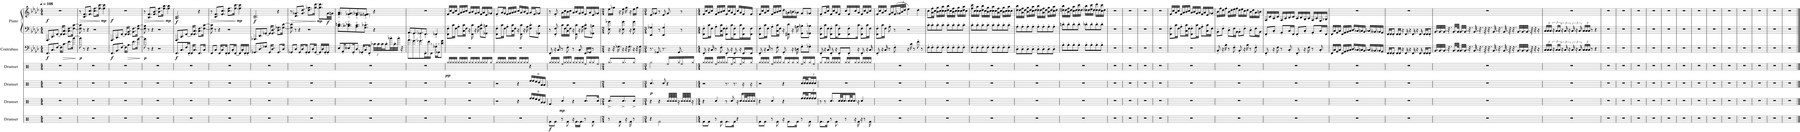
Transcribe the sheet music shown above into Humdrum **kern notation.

**kern	**dynam	**kern	**dynam	**kern	**dynam	**kern	**dynam	**kern	**dynam	**kern	**kern	**dynam
*part6	*part6	*part5	*part5	*part4	*part4	*part3	*part3	*part2	*part2	*part1	*part1	*part1
*staff7	*staff7	*staff6	*staff6	*staff5	*staff5	*staff4	*staff4	*staff3	*staff3	*staff2	*staff1	*staff1/2
*I"Drumset	*	*I"Drumset	*	*I"Drumset	*	*I"Drumset	*	*I"Contrabass	*	*I"Piano	*	*
*I'D. Set	*	*I'D. Set	*	*I'D. Set	*	*I'D. Set	*	*I'Cb.	*	*I'Pno.	*	*
*clefX	*	*clefX	*	*clefX	*	*clefX	*	*clefF4	*	*clefF4	*clefG2	*
*	*	*	*	*	*	*	*	*Trd7c12	*	*	*	*
*k[]	*	*k[]	*	*k[]	*	*k[]	*	*k[b-e-a-d-]	*	*k[b-e-a-d-]	*k[b-e-a-d-]	*
*M4/4	*	*M4/4	*	*M4/4	*	*M4/4	*	*M4/4	*	*M4/4	*M4/4	*
*MM108	*	*MM108	*	*MM108	*	*MM108	*	*MM108	*	*MM108	*MM108	*
=1	=1	=1	=1	=1	=1	=1	=1	=1	=1	=1	=1	=1
!	!	!	!	!	!	!	!	!	!LO:DY:b	!	!	!LO:DY:b
1r	.	1r	.	1r	.	1r	.	8.FF/L	f	8.FFF/L	1r	f
.	.	.	.	.	.	.	.	8.C/	.	8.CC/	.	.
.	.	.	.	.	.	.	.	[8F/J	.	[8FF/J	.	.
.	.	.	.	.	.	.	.	16F\KL]	.	16FF/KL]	.	.
!	!	!	!	!	!	!	!	!	!LO:HP:b	!	!	!
.	.	.	.	.	.	.	.	8.c\J	>	8.FF/ 8.C/J	.	.
.	.	.	.	.	.	.	.	8.f\L	.	8.C\ 8.F\L	.	.
.	.	.	.	.	.	.	.	[16cc\Jk	.	[16F\ [16c\Jk	.	.
.	.	.	.	.	.	.	.	.	]	.	.	.
=2	=2	=2	=2	=2	=2	=2	=2	=2	=2	=2	=2	=2
!	!	!	!	!	!	!	!	!	!LO:DY:b	!	!	!LO:HP:b
1r	.	1r	.	1r	.	1r	.	8cc\]	p	8F\] 8c\]	8r	>
.	.	.	.	.	.	.	.	8r	.	8r	8.c/ 8.f/L	.
.	.	.	.	.	.	.	.	4r	.	4r	.	.
.	.	.	.	.	.	.	.	.	.	.	8.f/ 8.cc/J	.
.	.	.	.	.	.	.	.	2r	.	2r	8.cc\ 8.ff\L	.
.	.	.	.	.	.	.	.	.	.	.	[16ff\ [16ccc\Jk	.
!	!	!	!	!	!	!	!	!	!	!	!	!LO:DY:n=1:b
.	.	.	.	.	.	.	.	.	.	.	4ff\] 4ccc\]	] mp
=3	=3	=3	=3	=3	=3	=3	=3	=3	=3	=3	=3	=3
!	!	!	!	!	!	!	!	!	!LO:DY:b	!	!	!LO:DY:b
1r	.	1r	.	1r	.	1r	.	8.FF/L	f	8.FFF/L	1r	f
.	.	.	.	.	.	.	.	8.BB-/	.	8.BBB-/	.	.
.	.	.	.	.	.	.	.	[8F/J	.	[8FF/J	.	.
.	.	.	.	.	.	.	.	16F\KL]	.	16FF/KL]	.	.
!	!	!	!	!	!	!	!	!	!LO:HP:b	!	!	!
.	.	.	.	.	.	.	.	8.B-\J	>	8.FF/ 8.BB-/J	.	.
.	.	.	.	.	.	.	.	8.f\L	.	8.BB-\ 8.F\L	.	.
.	.	.	.	.	.	.	.	[16b-\Jk	.	[16F\ [16B-\Jk	.	.
.	.	.	.	.	.	.	.	.	]	.	.	.
=4	=4	=4	=4	=4	=4	=4	=4	=4	=4	=4	=4	=4
!	!	!	!	!	!	!	!	!	!LO:DY:b	!	!	!LO:HP:b
1r	.	1r	.	1r	.	1r	.	8b-\]	p	8F\] 8B-\]	8r	>
.	.	.	.	.	.	.	.	8r	.	8r	8.B-/ 8.f/L	.
.	.	.	.	.	.	.	.	4r	.	4r	.	.
.	.	.	.	.	.	.	.	.	.	.	8.f/ 8.b-/J	.
.	.	.	.	.	.	.	.	2r	.	2r	8.b-\ 8.ff\L	.
.	.	.	.	.	.	.	.	.	.	.	[16ff\ [16bb-\Jk	.
!	!	!	!	!	!	!	!	!	!	!	!	!LO:DY:n=1:b
.	.	.	.	.	.	.	.	.	.	.	4ff\] 4bb-\]	] mp
=5	=5	=5	=5	=5	=5	=5	=5	=5	=5	=5	=5	=5
!	!	!	!	!	!	!	!	!	!LO:DY:b	!	!	!LO:DY:b
1r	.	1r	.	1r	.	1r	.	8.FF/L	f	8.FFF/L	2.A-/ 2.c/	f
.	.	.	.	.	.	.	.	8.C/	.	8.CC/	.	.
.	.	.	.	.	.	.	.	16F/L	.	[8FF/J	.	.
.	.	.	.	.	.	.	.	16FF'/JJ	.	.	.	.
.	.	.	.	.	.	.	.	16FF/KL	.	16FF/KL]	.	.
.	.	.	.	.	.	.	.	8.C/J	.	8.FF/ 8.C/J	.	.
.	.	.	.	.	.	.	.	8.FF/L	.	8.C\ 8.F\L	4r	.
.	.	.	.	.	.	.	.	16C/Jk	.	[16F\ [16c\Jk	.	.
=6	=6	=6	=6	=6	=6	=6	=6	=6	=6	=6	=6	=6
!	!	!	!	!	!	!	!	!	!	!	!	!LO:HP:b
1r	.	1r	.	1r	.	1r	.	8FF/L	.	8F\] 8c\]	8r	>
.	.	.	.	.	.	.	.	8C/J	.	8r	8.c/ 8.f/L	.
.	.	.	.	.	.	.	.	16FF/KL	.	4r	.	.
.	.	.	.	.	.	.	.	8C/	.	.	8.f/ 8.cc/J	.
.	.	.	.	.	.	.	.	16FF'/Jk	.	.	.	.
.	.	.	.	.	.	.	.	8FF/L	.	2r	8.cc\ 8.ff\L	.
.	.	.	.	.	.	.	.	16C'/L	.	.	.	.
.	.	.	.	.	.	.	.	[16FF/JJ	.	.	[16ff\ [16ccc\Jk	.
!	!	!	!	!	!	!	!	!	!	!	!	!LO:DY:n=1:b
.	.	.	.	.	.	.	.	16FF/LL]	.	.	4ff\] 4ccc\]	] mp
.	.	.	.	.	.	.	.	16C'/	.	.	.	.
.	.	.	.	.	.	.	.	16FF'/	.	.	.	.
.	.	.	.	.	.	.	.	16FF'/JJ	.	.	.	.
=7	=7	=7	=7	=7	=7	=7	=7	=7	=7	=7	=7	=7
!	!	!	!	!	!	!	!	!	!	!	!	!LO:DY:b
1r	.	1r	.	1r	.	1r	.	8.GG-X/L	.	8.GGG-X/L	2.B-/ 2.d-/	f
.	.	.	.	.	.	.	.	8.D-/	.	8.DD-/	.	.
.	.	.	.	.	.	.	.	8G-X/J	.	[8GG-X/J	.	.
.	.	.	.	.	.	.	.	16GG-/KL	.	16GG-/KL]	.	.
.	.	.	.	.	.	.	.	8.D-/J	.	8.GG-/ 8.D-/J	.	.
.	.	.	.	.	.	.	.	8.GG-/L	.	8.D-\ 8.G-X\L	4r	.
.	.	.	.	.	.	.	.	16D-/Jk	.	[16G-\ [16d-\Jk	.	.
=8	=8	=8	=8	=8	=8	=8	=8	=8	=8	=8	=8	=8
!	!	!	!	!	!	!	!	!	!	!	!	!LO:HP:b
1r	.	1r	.	1r	.	1r	.	8GG-X/L	.	8G-\] 8d-\]	8r	>
.	.	.	.	.	.	.	.	8D-/J	.	8r	8.d-/ 8.g-X/L	.
.	.	.	.	.	.	.	.	16GG-/KL	.	4r	.	.
.	.	.	.	.	.	.	.	8D-/	.	.	8.g-/ 8.dd-/J	.
.	.	.	.	.	.	.	.	16GG-'/Jk	.	.	.	.
.	.	.	.	.	.	.	.	8GG-/L	.	2r	8.dd-\ 8.gg-X\L	.
.	.	.	.	.	.	.	.	16D-'/L	.	.	.	.
.	.	.	.	.	.	.	.	[16GG-/JJ	.	.	[16gg-\ [16ddd-\Jk	.
!	!	!	!	!	!	!	!	!	!	!	!	!LO:DY:n=1:b
.	.	.	.	.	.	.	.	16GG-/LL]	.	.	8.gg-\] 8.ddd-\]L	] mp
.	.	.	.	.	.	.	.	16D-'/	.	.	.	.
.	.	.	.	.	.	.	.	16GG-'/	.	.	.	.
!	!	!	!	!	!	!	!	!	!	!	!	!LO:DY:n=2:b
.	.	.	.	.	.	.	.	16GG-'/JJ	.	.	32g-\LL	f
.	.	.	.	.	.	.	.	.	.	.	32gn\JJJ	.
=9	=9	=9	=9	=9	=9	=9	=9	=9	=9	=9	=9	=9
1r	.	1r	.	1r	.	1r	.	8E-/L	.	8.B-\'~ 8.dn\'~L	8.f/'~ 8.a-/'~L	.
.	.	.	.	.	.	.	.	16AA-'/K	.	.	.	.
.	.	.	.	.	.	.	.	8E--X/	.	8.B--X\'~ 8.d-X\'~	8.f-X/'~ 8.g/'~	.
.	.	.	.	.	.	.	.	16GG'/K	.	.	.	.
.	.	.	.	.	.	.	.	8D-/J	.	8.A-\'~ 8.c\'~	8.e-/'~ 8.g-X/'~	.
.	.	.	.	.	.	.	.	16GG-X'/KL	.	.	.	.
.	.	.	.	.	.	.	.	8C/	.	8.G\'~ 8.c-X\'~J	8.e--X/'~ 8.fn/'~J	.
.	.	.	.	.	.	.	.	16FF'/Jk	.	.	.	.
*	*	*	*	*	*	*	*	*Xbrackettup	*	*	*	*
.	.	.	.	.	.	.	.	48c-X\LLL	.	4r	4r	.
.	.	.	.	.	.	.	.	48c-\	.	.	.	.
.	.	.	.	.	.	.	.	48c-\J	.	.	.	.
.	.	.	.	.	.	.	.	16c-'\	.	.	.	.
.	.	.	.	.	.	.	.	32cc-X'\L	.	.	.	.
.	.	.	.	.	.	.	.	32c-'\	.	.	.	.
.	.	.	.	.	.	.	.	32cc-'\JJJ	.	.	.	.
.	.	.	.	.	.	.	.	32r	.	.	.	.
=10	=10	=10	=10	=10	=10	=10	=10	=10	=10	=10	=10	=10
1r	.	1r	.	1r	.	1r	.	8.a-'~\L	.	8.AA-'~/L	1r	.
.	.	.	.	.	.	.	.	8.g'~\	.	8.GG'~/	.	.
.	.	.	.	.	.	.	.	8.g-X'~\	.	8.GG-X'~/	.	.
.	.	.	.	.	.	.	.	16FF'\L	.	8.FF'~/J	.	.
.	.	.	.	.	.	.	.	16f\	.	.	.	.
.	.	.	.	.	.	.	.	16FF`\JJ	.	.	.	.
.	.	.	.	.	.	.	.	16G-X`\LL	.	4FF-X'~/	.	.
.	.	.	.	.	.	.	.	16GG-X`\J	.	.	.	.
.	.	.	.	.	.	.	.	8d-\ 8g-\J	.	.	.	.
=11	=11	=11	=11	=11	=11	=11	=11	=11	=11	=11	=11	=11
!	!	!	!	!	!	!	!LO:DY:b	!	!	!	!	!
1r	.	1r	.	1r	.	16Rgg/LL	pp	1r	.	8FF\' 8F\'L	16f/LL	.
.	.	.	.	.	.	16Rgg/	.	.	.	.	16cc/	.
.	.	.	.	.	.	16Rgg/	.	.	.	16c\L	16a-/	.
.	.	.	.	.	.	16Rgg/JJ	.	.	.	16F\JJ	16cc/JJ	.
.	.	.	.	.	.	16Rgg/LL	.	.	.	8A-'\L	16f/LL	.
.	.	.	.	.	.	16Rgg/	.	.	.	.	16a-/	.
.	.	.	.	.	.	16Rgg/	.	.	.	16C\ 16c\L	16b-/	.
.	.	.	.	.	.	16Rgg/JJ	.	.	.	16F\JJ	16cc/JJ	.
.	.	.	.	.	.	16Rgg/LL	.	.	.	16r	16a-/LL	.
.	.	.	.	.	.	16Rgg/	.	.	.	16FF\ 16c\	16b-/	.
.	.	.	.	.	.	16Rgg/	.	.	.	16r	16g/	.
.	.	.	.	.	.	16Rgg/JJ	.	.	.	16A-\	16a-/JJ	.
.	.	.	.	.	.	16Rgg/LL	.	.	.	8F\' 8c\'L	16f/LL	.
.	.	.	.	.	.	16Rgg/	.	.	.	.	16a-/	.
.	.	.	.	.	.	16Rgg/	.	.	.	8GG-X\ 8Bn\J	16e-/	.
.	.	.	.	.	.	16Rgg/JJ	.	.	.	.	16g-X/JJ	.
=12	=12	=12	=12	=12	=12	=12	=12	=12	=12	=12	=12	=12
1r	.	2r	.	2r	.	16Rgg/LL	.	1r	.	8FF\' 8F\'L	8f'/L	.
.	.	.	.	.	.	16Rgg/	.	.	.	.	.	.
.	.	.	.	.	.	16Rgg/	.	.	.	16c\L	16a-/L	.
.	.	.	.	.	.	16Rgg/JJ	.	.	.	16F\JJ	16g/JJ	.
.	.	.	.	.	.	16Rgg/LL	.	.	.	8A-'\L	16f/LL	.
.	.	.	.	.	.	16Rgg/	.	.	.	.	16g/	.
.	.	.	.	.	.	16Rgg/	.	.	.	16C\ 16c\L	16a-/	.
.	.	.	.	.	.	16Rgg/JJ	.	.	.	16F\JJ	16b-/JJ	.
.	.	4r	.	4r	.	16Rgg/LL	.	.	.	16r	16cc/LL	.
.	.	.	.	.	.	16Rgg/	.	.	.	16FF\ 16c\	16a-/	.
.	.	.	.	.	.	16Rgg/	.	.	.	16r	16b-/	.
.	.	.	.	.	.	16Rgg/JJ	.	.	.	16A-\	16g/JJ	.
*	*	*Xbrackettup	*	*Xbrackettup	*	*	*	*	*	*	*	*
.	.	24Rff/LL	.	24Rff/LL	.	4r	.	.	.	8F\' 8c\'L	16a-/LL	.
.	.	24Rff/	.	24Rff/	.	.	.	.	.	.	.	.
.	.	.	.	.	.	.	.	.	.	.	16f/J	.
.	.	24Ree/	.	24Ree/	.	.	.	.	.	.	.	.
.	.	24Rdd/	.	24Rdd/	.	.	.	.	.	8GG-X\ 8B-\J	8g-X/J	.
.	.	24Ra/	.	24Ra/	.	.	.	.	.	.	.	.
.	.	24Ra/JJ	.	24Ra/JJ	.	.	.	.	.	.	.	.
=13	=13	=13	=13	=13	=13	=13	=13	=13	=13	=13	=13	=13
!	!LO:DY:b	!	!	!	!	!	!	!	!	!	!	!
8Rf\L	f	4Rf/	.	1r	.	16Rgg/LL	.	8FF'/	.	8r	8r	.
.	.	.	.	.	.	16Rgg/	.	.	.	.	.	.
8Rf\J	.	.	.	.	.	16Rgg/	.	16r	.	8FF/' 8F/'	8f'/	.
.	.	.	.	.	.	16Rgg/JJ	.	16C/	.	.	.	.
!	!	!	!LO:DY:b	!	!	!	!	!	!	!	!	!
8r	.	4Rcc/	mp	.	.	16Ree/LL	.	8r	.	16c\LL	16a-\LL	.
.	.	.	.	.	.	16Rgg/	.	.	.	16F\	16cc\	.
8Rf\	.	.	.	.	.	16Rgg/	.	8F'\	.	16C\ 16c\	16b-\	.
.	.	.	.	.	.	16Rgg/JJ	.	.	.	16F\JJ	16cc\JJ	.
16r	.	4r	.	.	.	16Rgg/LL	.	8r	.	16r	16a-/LL	.
16.Rf\LL	.	.	.	.	.	16Rgg/	.	.	.	16FF\ 16c\	16b-/	.
.	.	.	.	.	.	16Rgg/	.	8C'/	.	16r	16g/	.
16.Rf\JJ	.	.	.	.	.	.	.	.	.	.	.	.
.	.	.	.	.	.	16Rgg/JJ	.	.	.	16A-\	16a-/JJ	.
8r	.	8.Rcc/L	.	.	.	16Ree/LL	.	16FF/LL	.	8F\' 8c\'L	16f/LL	.
.	.	.	.	.	.	16Rgg/	.	16GG-X/JJ	.	.	16a-/	.
8Rf\	.	.	.	.	.	16Rgg/	.	8r	.	8GG-X\ 8Bn\J	16e-/	.
.	.	16Rcc/Jk	.	.	.	16Ree/JJ	.	.	.	.	16g-X/JJ	.
=14	=14	=14	=14	=14	=14	=14	=14	=14	=14	=14	=14	=14
*M2/4	*	*M2/4	*	*M2/4	*	*M2/4	*	*M2/4	*	*M2/4	*M2/4	*
8r	.	8.Rcc^/L	.	2r	.	8.Rgg/L	.	16r	.	8E-\ 8g-X\	16ee-\LL	.
.	.	.	.	.	.	.	.	32r	.	.	16gg-X\JJ	.
.	.	.	.	.	.	.	.	16.G-X\	.	.	.	.
8Rf\	.	.	.	.	.	.	.	.	.	16r	16r	.
.	.	8.Rcc^/	.	.	.	8.Rgg/	.	16r	.	8E-\ 8g-\	16ee-\	.
16r	.	.	.	.	.	.	.	32r	.	.	16gg-\	.
.	.	.	.	.	.	.	.	16.G-\	.	.	.	.
16Rf\	.	.	.	.	.	.	.	.	.	16r	16r	.
8r	.	8Rcc^/J	.	.	.	8Rgg/J	.	16r	.	8E-\ 8g-\	16ee-\LL	.
.	.	.	.	.	.	.	.	32r	.	.	16gg-\JJ	.
.	.	.	.	.	.	.	.	32G-\	.	.	.	.
=15	=15	=15	=15	=15	=15	=15	=15	=15	=15	=15	=15	=15
*M3/4	*	*M3/4	*	*M3/4	*	*M3/4	*	*M3/4	*	*M3/4	*M3/4	*
!	!	!	!	!	!LO:DY:b	!	!	!	!	!	!	!
4r	.	4r	.	4.Rcc/	p	2Rgg\	.	8.r	.	4EE-/ 4G-X/	8e-/L	.
.	.	.	.	.	.	.	.	.	.	.	8g-X/J	.
.	.	.	.	.	.	.	.	8.GG-X/	.	.	.	.
2Rf\	.	4r	.	.	.	.	.	.	.	8r	8r	.
.	.	.	.	8Rcc/	.	.	.	8.r	.	4EE-/ 4G-/	8e-/	.
.	.	64Rcc/LLLL	.	4r	.	16Ree/LL	.	.	.	.	8g-/	.
.	.	64Rcc/	.	.	.	.	.	.	.	.	.	.
.	.	64Rcc/	.	.	.	.	.	.	.	.	.	.
.	.	64Rcc/JJJJ	.	.	.	.	.	.	.	.	.	.
.	.	16r	.	.	.	16Rgg/	.	8.GG-/	.	.	.	.
.	.	64Rcc/LLLL	.	.	.	16Ree/	.	.	.	8r	8r	.
.	.	64Rcc/	.	.	.	.	.	.	.	.	.	.
.	.	64Rcc/	.	.	.	.	.	.	.	.	.	.
.	.	64Rcc/JJJJ	.	.	.	.	.	.	.	.	.	.
.	.	16r	.	.	.	16Rgg/JJ	.	.	.	.	.	.
=16	=16	=16	=16	=16	=16	=16	=16	=16	=16	=16	=16	=16
*M4/4	*	*M4/4	*	*M4/4	*	*M4/4	*	*M4/4	*	*M4/4	*M4/4	*
8Rf\L	.	4r	.	2r	.	16Rgg/LL	.	8FF'/	.	8FF\' 8F\'L	16f/LL	.
.	.	.	.	.	.	16Rgg/	.	.	.	.	16cc/	.
8Rf\J	.	.	.	.	.	16Rgg/	.	16r	.	16c\L	16a-/	.
.	.	.	.	.	.	16Rgg/JJ	.	16C/	.	16F\JJ	16cc/JJ	.
8r	.	4Rcc/	.	.	.	16Ree/LL	.	8r	.	8A-'\L	16f/LL	.
.	.	.	.	.	.	16Rgg/	.	.	.	.	16a-/	.
8Rf\	.	.	.	.	.	16Rgg/	.	8F'\	.	16C\ 16c\L	16b-/	.
.	.	.	.	.	.	16Rgg/JJ	.	.	.	16F\JJ	16cc/JJ	.
8.Rf\L	.	8r	.	8.r	.	8Rgg/L	.	8FF'/	.	8FF\' 8F\'L	16f/LL	.
.	.	.	.	.	.	.	.	.	.	.	16cc/	.
.	.	8Rcc/	.	.	.	16Ree/K	.	16r	.	16c\K	16a-/	.
16Rf\Jk	.	.	.	8.r	.	8Rgg/	.	8FF'/	.	8FF\' 8F\'	16f/JJ	.
4r	.	16r	.	.	.	.	.	.	.	.	16cc/LL	.
.	.	16Rcc/LL	.	.	.	16Ree/L	.	16r	.	16c\L	16a-/	.
.	.	64Rcc/LL	.	16r	.	16Rgg/	.	16FF/LL	.	16FF\ 16F\	16f/	.
.	.	64Rcc/J	.	.	.	.	.	.	.	.	.	.
.	.	32Rcc/	.	.	.	.	.	.	.	.	.	.
.	.	32Rcc/	.	16r	.	16Rgg/JJ	.	16FF/JJ	.	16FF\ 16F\JJ	16f/JJ	.
.	.	32Rcc/JJJ	.	.	.	.	.	.	.	.	.	.
=17	=17	=17	=17	=17	=17	=17	=17	=17	=17	=17	=17	=17
8Rf\L	.	4r	.	2r	.	16Rgg/LL	.	8FF'/	.	8FF\' 8F\'L	16f/LL	.
.	.	.	.	.	.	16Rgg/	.	.	.	.	16cc/	.
8Rf\J	.	.	.	.	.	16Rgg/	.	16r	.	16c\L	16a-/	.
.	.	.	.	.	.	16Rgg/JJ	.	16C/	.	16F\JJ	16cc/JJ	.
8r	.	4Rcc/	.	.	.	16Ree/LL	.	8r	.	8A-'\L	16f/LL	.
.	.	.	.	.	.	16Rgg/	.	.	.	.	16a-/	.
8Rf\	.	.	.	.	.	16Rgg/	.	8F'\	.	16C\ 16c\L	16b-/	.
.	.	.	.	.	.	16Rgg/JJ	.	.	.	16F\JJ	16cc/JJ	.
16r	.	4r	.	4r	.	16Rgg/LL	.	8GG'/	.	16r	16dd-\LL	.
8Rf\L	.	.	.	.	.	16Rgg/	.	.	.	16FF#X\ 16d-\	16an\	.
.	.	.	.	.	.	16Rgg/	.	16r	.	16r	16bn\	.
16Rf\Jk	.	.	.	.	.	16Rgg/JJ	.	16Dn\	.	16An\	16a-X\JJ	.
8r	.	16Rff/LL	.	16Rcc/LL	.	16Ree/LL	.	8G'\L	.	8GG\ 8Bn\L	8g/L	.
.	.	32Rff/L	.	32Rcc/L	.	16Rgg/	.	.	.	.	.	.
.	.	32Rff/J	.	32Rcc/J	.	.	.	.	.	.	.	.
8Rf\	.	24Rff/	.	24Rcc/	.	16Rgg/	.	8G-X'\J	.	8GG-X\ 8B-X\J	8g-X/J	.
.	.	24Rff/	.	24Rcc/	.	.	.	.	.	.	.	.
.	.	.	.	.	.	16Ree/JJ	.	.	.	.	.	.
.	.	24Rff/JJ	.	24Rcc/JJ	.	.	.	.	.	.	.	.
=18	=18	=18	=18	=18	=18	=18	=18	=18	=18	=18	=18	=18
8.Rf\L	.	8r	.	1r	.	8Rgg/L	.	8FF'/	.	8FF\' 8F\'L	8f'/L	.
.	.	8r	.	.	.	16Rgg/L	.	16r	.	16c\L	16a-/L	.
16Rf\Jk	.	.	.	.	.	16Rgg/JJ	.	16C/	.	16F\JJ	16cc/JJ	.
8r	.	8.Rcc/L	.	.	.	16Rgg/LL	.	8FF'/	.	8FF\' 8F\'L	16f/LL	.
.	.	.	.	.	.	16Rgg/	.	.	.	.	16cc/	.
8Rf\	.	.	.	.	.	16Rgg/	.	16r	.	16c\K	16a-/	.
.	.	64Rcc/LLL	.	.	.	16Rgg/JJ	.	8FF'/L	.	8FF\' 8F\'	16f/JJ	.
.	.	64Rcc/JJ	.	.	.	.	.	.	.	.	.	.
.	.	16.Rcc/	.	.	.	.	.	.	.	.	.	.
8r	.	.	.	.	.	16Rgg/LL	.	.	.	.	16cc/LL	.
.	.	64Rcc/LL	.	.	.	16Rgg/	.	8FF'/J	.	8FF\' 8F\'	16f/	.
.	.	64Rcc/JJ	.	.	.	.	.	.	.	.	.	.
.	.	16.Rcc/JJ	.	.	.	.	.	.	.	.	.	.
16r	.	.	.	.	.	16Rgg/	.	.	.	.	16cc/	.
16Rf\	.	16r	.	.	.	16Rgg/JJ	.	16r	.	16c\Jk	16a-/JJ	.
16r	.	4Rcc/	.	.	.	16Rgg/LL	.	8FF'/	.	8FF\' 8F\'L	16f/LL	.
8r	.	.	.	.	.	16Rgg/	.	.	.	.	16cc/	.
.	.	.	.	.	.	16Rgg/	.	16r	.	16c\L	16a-/	.
16Rf\	.	.	.	.	.	16Rgg/JJ	.	16C/	.	16F\JJ	16cc/JJ	.
=19	=19	=19	=19	=19	=19	=19	=19	=19	=19	=19	=19	=19
1r	.	1r	.	1r	.	1r	.	8FF'/	.	8FF\' 8F\'L	16f/LL	.
.	.	.	.	.	.	.	.	.	.	.	16cc/	.
.	.	.	.	.	.	.	.	16r	.	16c\L	16a-/	.
.	.	.	.	.	.	.	.	16C/	.	16F\JJ	16cc/JJ	.
.	.	.	.	.	.	.	.	8r	.	8A-'\	16f/LL	.
.	.	.	.	.	.	.	.	.	.	.	16a-/	.
.	.	.	.	.	.	.	.	8F'\	.	8r	(16f/	.
*	*	*	*	*	*	*	*	*	*	*	*Xbrackettup	*
.	.	.	.	.	.	.	.	.	.	.	48g-X/L	.
.	.	.	.	.	.	.	.	.	.	.	48b-/	.
.	.	.	.	.	.	.	.	.	.	.	48dd-/JJJ	.
.	.	.	.	.	.	.	.	16r	.	2r	4ee-\)	.
.	.	.	.	.	.	.	.	16c\	.	.	.	.
.	.	.	.	.	.	.	.	8r	.	.	.	.
.	.	.	.	.	.	.	.	8f'\	.	.	4dd-\	.
.	.	.	.	.	.	.	.	8r	.	.	.	.
=20	=20	=20	=20	=20	=20	=20	=20	=20	=20	=20	=20	=20
1r	.	1r	.	1r	.	1r	.	8F'\L	.	8c'\L	8cc\L	.
.	.	.	.	.	.	.	.	8F'\	.	8c'\	16a-\ 16ff\L	.
.	.	.	.	.	.	.	.	.	.	.	16cc\JJ	.
.	.	.	.	.	.	.	.	8F'\	.	8c'\	16b-\ 16gg\LL	.
.	.	.	.	.	.	.	.	.	.	.	16cc\	.
.	.	.	.	.	.	.	.	8F'\J	.	8c'\J	16cc\ 16aa-\	.
.	.	.	.	.	.	.	.	.	.	.	16cc\JJ	.
.	.	.	.	.	.	.	.	8F'\L	.	8c'\L	16dd-\ 16bb-\LL	.
.	.	.	.	.	.	.	.	.	.	.	16cc\	.
.	.	.	.	.	.	.	.	8F'\	.	8c'\	16b-\ 16ff\	.
.	.	.	.	.	.	.	.	.	.	.	16cc\JJ	.
.	.	.	.	.	.	.	.	8F'\	.	8c'\	16cc\ 16gg\LL	.
.	.	.	.	.	.	.	.	.	.	.	16cc\	.
.	.	.	.	.	.	.	.	8F'\J	.	8c'\J	16dd-\ 16aa-\	.
.	.	.	.	.	.	.	.	.	.	.	16cc\JJ	.
=21	=21	=21	=21	=21	=21	=21	=21	=21	=21	=21	=21	=21
1r	.	1r	.	1r	.	1r	.	8F'\L	.	8c'\L	16ff\ 16ccc\LL	.
.	.	.	.	.	.	.	.	.	.	.	16cc\	.
.	.	.	.	.	.	.	.	8F'\	.	8c'\	16cc\ 16aa-\	.
.	.	.	.	.	.	.	.	.	.	.	16cc\JJ	.
.	.	.	.	.	.	.	.	8F'\	.	8c'\	16dd-\ 16bb-\LL	.
.	.	.	.	.	.	.	.	.	.	.	16cc\	.
.	.	.	.	.	.	.	.	8F'\J	.	8c'\J	16b-\ 16gg\	.
.	.	.	.	.	.	.	.	.	.	.	16cc\JJ	.
.	.	.	.	.	.	.	.	8F'\L	.	8c'\L	16cc\ 16aa-\LL	.
.	.	.	.	.	.	.	.	.	.	.	16cc\	.
.	.	.	.	.	.	.	.	8F'\	.	8c'\	16a-\ 16ff\	.
.	.	.	.	.	.	.	.	.	.	.	16cc\JJ	.
.	.	.	.	.	.	.	.	8F'\	.	8c'\	16b-\ 16gg\LL	.
.	.	.	.	.	.	.	.	.	.	.	16cc\	.
.	.	.	.	.	.	.	.	8F'\J	.	8c'\J	16cc\ 16aa-\	.
.	.	.	.	.	.	.	.	.	.	.	16cc\JJ	.
=22	=22	=22	=22	=22	=22	=22	=22	=22	=22	=22	=22	=22
1r	.	1r	.	1r	.	1r	.	8D-'\L	.	8A-'\L	16dd-\ 16bb-\LL	.
.	.	.	.	.	.	.	.	.	.	.	16dd-\	.
.	.	.	.	.	.	.	.	8D-'\	.	8A-'\	16a-\ 16ff\	.
.	.	.	.	.	.	.	.	.	.	.	16dd-\JJ	.
.	.	.	.	.	.	.	.	8D-'\	.	8A-'\	16b-\ 16gg\LL	.
.	.	.	.	.	.	.	.	.	.	.	16dd-\	.
.	.	.	.	.	.	.	.	8D-'\J	.	8A-'\J	16cc\ 16aa-\	.
.	.	.	.	.	.	.	.	.	.	.	16dd-\JJ	.
.	.	.	.	.	.	.	.	8D-'\L	.	8A-'\L	16dd-\ 16bb-\LL	.
.	.	.	.	.	.	.	.	.	.	.	16dd-\	.
.	.	.	.	.	.	.	.	8D-'\	.	8A-'\	16a-\ 16ff\	.
.	.	.	.	.	.	.	.	.	.	.	16dd-\JJ	.
.	.	.	.	.	.	.	.	8D-'\	.	8A-'\	16b-\ 16gg\LL	.
.	.	.	.	.	.	.	.	.	.	.	16dd-\	.
.	.	.	.	.	.	.	.	8D-'\J	.	8A-'\J	16cc\ 16aa-\	.
.	.	.	.	.	.	.	.	.	.	.	16dd-\JJ	.
=23	=23	=23	=23	=23	=23	=23	=23	=23	=23	=23	=23	=23
1r	.	1r	.	1r	.	1r	.	8B-'\L	.	8dn'\L	16ddn\ 16bb-\LL	.
.	.	.	.	.	.	.	.	.	.	.	16dd\	.
.	.	.	.	.	.	.	.	8B-'\	.	8d'\	16b-\ 16ff\	.
.	.	.	.	.	.	.	.	.	.	.	16dd\JJ	.
.	.	.	.	.	.	.	.	8B-'\	.	8d'\	16cc\ 16aa-\LL	.
.	.	.	.	.	.	.	.	.	.	.	16dd\	.
.	.	.	.	.	.	.	.	8B-'\J	.	8d'\J	16dd\ 16ccc\	.
.	.	.	.	.	.	.	.	.	.	.	16dd\JJ	.
.	.	.	.	.	.	.	.	8B-'\L	.	8d-X'\L	16dd-X\ 16bb-\LL	.
.	.	.	.	.	.	.	.	.	.	.	16dd-\	.
.	.	.	.	.	.	.	.	8B-'\	.	8d-'\	16ee-\ 16ccc\	.
.	.	.	.	.	.	.	.	.	.	.	16dd-\JJ	.
.	.	.	.	.	.	.	.	8B-'\	.	8d-'\	16dd-\ 16ddd-\LL	.
.	.	.	.	.	.	.	.	.	.	.	16dd-\	.
.	.	.	.	.	.	.	.	8B-'\J	.	8d-'\J	16cc\ 16ccc\	.
.	.	.	.	.	.	.	.	.	.	.	16dd-\JJ	.
=24	=24	=24	=24	=24	=24	=24	=24	=24	=24	=24	=24	=24
1r	.	1r	.	1r	.	1r	.	1r	.	1r	1r	.
=25	=25	=25	=25	=25	=25	=25	=25	=25	=25	=25	=25	=25
1r	.	1r	.	1r	.	1r	.	1r	.	1r	1r	.
=26	=26	=26	=26	=26	=26	=26	=26	=26	=26	=26	=26	=26
1r	.	1r	.	1r	.	1r	.	1r	.	1r	1r	.
=27	=27	=27	=27	=27	=27	=27	=27	=27	=27	=27	=27	=27
1r	.	1r	.	1r	.	1r	.	1r	.	1r	1r	.
=28	=28	=28	=28	=28	=28	=28	=28	=28	=28	=28	=28	=28
1r	.	1r	.	1r	.	1r	.	1r	.	8FF\' 8F\'L	16f/LL	.
.	.	.	.	.	.	.	.	.	.	.	16cc/	.
.	.	.	.	.	.	.	.	.	.	16c\L	16a-/	.
.	.	.	.	.	.	.	.	.	.	16F\JJ	16cc/JJ	.
.	.	.	.	.	.	.	.	.	.	8A-'\L	16f/LL	.
.	.	.	.	.	.	.	.	.	.	.	16a-/	.
.	.	.	.	.	.	.	.	.	.	16C\ 16c\L	16b-/	.
.	.	.	.	.	.	.	.	.	.	16F\JJ	16cc/JJ	.
.	.	.	.	.	.	.	.	.	.	8FF\' 8F\'L	16a-/LL	.
.	.	.	.	.	.	.	.	.	.	.	16b-/	.
.	.	.	.	.	.	.	.	.	.	16c\L	16g/	.
.	.	.	.	.	.	.	.	.	.	16F\JJ	16a-/JJ	.
.	.	.	.	.	.	.	.	.	.	8A-'\L	16f/LL	.
.	.	.	.	.	.	.	.	.	.	.	16a-/	.
.	.	.	.	.	.	.	.	.	.	16C\ 16c\L	16e-/	.
.	.	.	.	.	.	.	.	.	.	16F\JJ	16g-X/JJ	.
=29	=29	=29	=29	=29	=29	=29	=29	=29	=29	=29	=29	=29
1r	.	1r	.	1r	.	1r	.	8BB-'/	.	8BB-'\L	16b-\LL	.
.	.	.	.	.	.	.	.	.	.	.	16ff\	.
.	.	.	.	.	.	.	.	16r	.	8F'\J	16dd-\	.
.	.	.	.	.	.	.	.	16B-\	.	.	16ff\JJ	.
.	.	.	.	.	.	.	.	8r	.	8D-'\L	16b-\LL	.
.	.	.	.	.	.	.	.	.	.	.	16dd-\	.
.	.	.	.	.	.	.	.	8F'\	.	16F\L	16ee-\	.
.	.	.	.	.	.	.	.	.	.	16BB-\JJ	16ff\JJ	.
.	.	.	.	.	.	.	.	8BB-'/	.	8BB-'\L	16dd-\LL	.
.	.	.	.	.	.	.	.	.	.	.	16ee-\	.
.	.	.	.	.	.	.	.	16r	.	8F'\J	16cc\	.
.	.	.	.	.	.	.	.	16B-\	.	.	16dd-\JJ	.
.	.	.	.	.	.	.	.	8r	.	8D-'\L	16b-\LL	.
.	.	.	.	.	.	.	.	.	.	.	16dd-\	.
.	.	.	.	.	.	.	.	8F'\	.	16F\L	16a-\	.
.	.	.	.	.	.	.	.	.	.	16BB-\JJ	16bn\JJ	.
=30	=30	=30	=30	=30	=30	=30	=30	=30	=30	=30	=30	=30
1r	.	1r	.	1r	.	1r	.	8FF'/	.	8FF'/L	16F/LL	.
.	.	.	.	.	.	.	.	.	.	.	16c/	.
.	.	.	.	.	.	.	.	16r	.	8C'/J	16A-/	.
.	.	.	.	.	.	.	.	16F\	.	.	16c/JJ	.
.	.	.	.	.	.	.	.	8r	.	8AA-'/L	16F/LL	.
.	.	.	.	.	.	.	.	.	.	.	16A-/	.
.	.	.	.	.	.	.	.	8C'/	.	16C/L	16B-/	.
.	.	.	.	.	.	.	.	.	.	16FF/JJ	16c/JJ	.
.	.	.	.	.	.	.	.	8FF'/	.	8FF'/L	16A-/LL	.
.	.	.	.	.	.	.	.	.	.	.	16B-/	.
.	.	.	.	.	.	.	.	16r	.	8C'/J	16G/	.
.	.	.	.	.	.	.	.	16F\	.	.	16A-/JJ	.
.	.	.	.	.	.	.	.	8r	.	8AA-'/L	16F/LL	.
.	.	.	.	.	.	.	.	.	.	.	16A-/	.
.	.	.	.	.	.	.	.	8C'/	.	16C/L	16E-/	.
.	.	.	.	.	.	.	.	.	.	16FF/JJ	16G-X/JJ	.
=31	=31	=31	=31	=31	=31	=31	=31	=31	=31	=31	=31	=31
1r	.	1r	.	1r	.	1r	.	16FF/LL	.	16FF/LL	1r	.
.	.	.	.	.	.	.	.	16C/	.	16C/	.	.
.	.	.	.	.	.	.	.	16AA-/	.	16AA-/	.	.
.	.	.	.	.	.	.	.	16C/JJ	.	16C/JJ	.	.
.	.	.	.	.	.	.	.	16FF/LL	.	16FF/LL	.	.
.	.	.	.	.	.	.	.	16AA-/	.	16AA-/	.	.
.	.	.	.	.	.	.	.	16BB-/	.	16BB-/	.	.
.	.	.	.	.	.	.	.	16C/JJ	.	16C/JJ	.	.
.	.	.	.	.	.	.	.	16D-/LL	.	16D-/LL	.	.
.	.	.	.	.	.	.	.	16C-X/	.	16C-X/	.	.
.	.	.	.	.	.	.	.	16Cn/	.	16Cn/	.	.
.	.	.	.	.	.	.	.	16BB-/JJ	.	16BB-/JJ	.	.
.	.	.	.	.	.	.	.	16C-X/LL	.	16C-X/LL	.	.
.	.	.	.	.	.	.	.	16BB--X/	.	16BB--X/	.	.
.	.	.	.	.	.	.	.	16BB-X/	.	16BB-X/	.	.
.	.	.	.	.	.	.	.	16AA-/JJ	.	16AA-/JJ	.	.
=32	=32	=32	=32	=32	=32	=32	=32	=32	=32	=32	=32	=32
1r	.	1r	.	1r	.	1r	.	16FF/LL	.	16FF/LL	1r	.
.	.	.	.	.	.	.	.	16FF/J	.	16FF/J	.	.
.	.	.	.	.	.	.	.	8FF'/J	.	8FF'/J	.	.
.	.	.	.	.	.	.	.	16FF/LL	.	16FF/LL	.	.
.	.	.	.	.	.	.	.	16FF/JJ	.	16FF/JJ	.	.
.	.	.	.	.	.	.	.	16r	.	16r	.	.
.	.	.	.	.	.	.	.	16FF/	.	16FF/	.	.
.	.	.	.	.	.	.	.	16r	.	16r	.	.
.	.	.	.	.	.	.	.	16FF/	.	16FF/	.	.
.	.	.	.	.	.	.	.	16r	.	16r	.	.
.	.	.	.	.	.	.	.	16FF/	.	16FF/	.	.
.	.	.	.	.	.	.	.	16FF/LL	.	16FF/LL	.	.
.	.	.	.	.	.	.	.	16FF/J	.	16FF/J	.	.
.	.	.	.	.	.	.	.	8FF'/J	.	8FF'/J	.	.
=33	=33	=33	=33	=33	=33	=33	=33	=33	=33	=33	=33	=33
1r	.	1r	.	1r	.	1r	.	32.BB-/LLL	.	32.BB-/LLL	1r	.
.	.	.	.	.	.	.	.	32.BB-/	.	32.BB-/	.	.
.	.	.	.	.	.	.	.	32.BB-/JJJ	.	32.BB-/JJJ	.	.
.	.	.	.	.	.	.	.	32.r	.	32.r	.	.
.	.	.	.	.	.	.	.	32.BB-/LLL	.	32.BB-/LLL	.	.
.	.	.	.	.	.	.	.	64BB-/JJJk	.	64BB-/JJJk	.	.
.	.	.	.	.	.	.	.	32.BB-/LLL	.	32.BB-/LLL	.	.
.	.	.	.	.	.	.	.	32.BB-/JJJ	.	32.BB-/JJJ	.	.
.	.	.	.	.	.	.	.	32.r	.	32.r	.	.
.	.	.	.	.	.	.	.	32.BB-/	.	32.BB-/	.	.
.	.	.	.	.	.	.	.	32.r	.	32.r	.	.
.	.	.	.	.	.	.	.	64r	.	64r	.	.
.	.	.	.	.	.	.	.	32.r	.	32.r	.	.
.	.	.	.	.	.	.	.	32.BB-/	.	32.BB-/	.	.
.	.	.	.	.	.	.	.	32.r	.	32.r	.	.
.	.	.	.	.	.	.	.	32.BB-/	.	32.BB-/	.	.
.	.	.	.	.	.	.	.	64r	.	64r	.	.
.	.	.	.	.	.	.	.	32.r	.	32.r	.	.
.	.	.	.	.	.	.	.	32.BB-/LLL	.	32.BB-/LLL	.	.
.	.	.	.	.	.	.	.	32.BB-/	.	32.BB-/	.	.
.	.	.	.	.	.	.	.	32.BB-/JJJ	.	32.BB-/JJJ	.	.
.	.	.	.	.	.	.	.	64r	.	64r	.	.
.	.	.	.	.	.	.	.	32r	.	32r	.	.
.	.	.	.	.	.	.	.	16r	.	16r	.	.
=34	=34	=34	=34	=34	=34	=34	=34	=34	=34	=34	=34	=34
*	*	*	*	*	*	*	*	*	*	*Xbrackettup	*	*
1r	.	1r	.	1r	.	1r	.	24C/LL	.	24C/LL	1r	.
.	.	.	.	.	.	.	.	24C/	.	24C/	.	.
.	.	.	.	.	.	.	.	24C/JJ	.	24C/JJ	.	.
*	*	*	*	*	*	*	*	*brackettup	*	*brackettup	*	*
.	.	.	.	.	.	.	.	24r	.	24r	.	.
.	.	.	.	.	.	.	.	24C/LL	.	24C/LL	.	.
.	.	.	.	.	.	.	.	24C/JJ	.	24C/JJ	.	.
.	.	.	.	.	.	.	.	24r	.	24r	.	.
.	.	.	.	.	.	.	.	24C/	.	24C/	.	.
.	.	.	.	.	.	.	.	24r	.	24r	.	.
.	.	.	.	.	.	.	.	24C/	.	24C/	.	.
.	.	.	.	.	.	.	.	24r	.	24r	.	.
.	.	.	.	.	.	.	.	24C/	.	24C/	.	.
*	*	*	*	*	*	*	*	*Xbrackettup	*	*Xbrackettup	*	*
.	.	.	.	.	.	.	.	24C/LL	.	24C/LL	.	.
.	.	.	.	.	.	.	.	24C/	.	24C/	.	.
.	.	.	.	.	.	.	.	24C/JJ	.	24C/JJ	.	.
.	.	.	.	.	.	.	.	8r	.	8r	.	.
.	.	.	.	.	.	.	.	4r	.	4r	.	.
=35	=35	=35	=35	=35	=35	=35	=35	=35	=35	=35	=35	=35
1r	.	1r	.	1r	.	1r	.	1r	.	1r	1r	.
=36	=36	=36	=36	=36	=36	=36	=36	=36	=36	=36	=36	=36
1r	.	1r	.	1r	.	1r	.	1r	.	1r	1r	.
=37	=37	=37	=37	=37	=37	=37	=37	=37	=37	=37	=37	=37
1r	.	1r	.	1r	.	1r	.	1r	.	1r	1r	.
=38	=38	=38	=38	=38	=38	=38	=38	=38	=38	=38	=38	=38
1r	.	1r	.	1r	.	1r	.	1r	.	1r	1r	.
=39	=39	=39	=39	=39	=39	=39	=39	=39	=39	=39	=39	=39
1r	.	1r	.	1r	.	1r	.	1r	.	1r	1r	.
=40	=40	=40	=40	=40	=40	=40	=40	=40	=40	=40	=40	=40
1r	.	1r	.	1r	.	1r	.	1r	.	1r	1r	.
=41	=41	=41	=41	=41	=41	=41	=41	=41	=41	=41	=41	=41
1r	.	1r	.	1r	.	1r	.	1r	.	1r	1r	.
=42	=42	=42	=42	=42	=42	=42	=42	=42	=42	=42	=42	=42
1r	.	1r	.	1r	.	1r	.	1r	.	1r	1r	.
=43	=43	=43	=43	=43	=43	=43	=43	=43	=43	=43	=43	=43
1r	.	1r	.	1r	.	1r	.	1r	.	1r	1r	.
=44	=44	=44	=44	=44	=44	=44	=44	=44	=44	=44	=44	=44
1r	.	1r	.	1r	.	1r	.	1r	.	1r	1r	.
=45	=45	=45	=45	=45	=45	=45	=45	=45	=45	=45	=45	=45
1r	.	1r	.	1r	.	1r	.	1r	.	1r	1r	.
=46	=46	=46	=46	=46	=46	=46	=46	=46	=46	=46	=46	=46
1r	.	1r	.	1r	.	1r	.	1r	.	1r	1r	.
=47	=47	=47	=47	=47	=47	=47	=47	=47	=47	=47	=47	=47
1r	.	1r	.	1r	.	1r	.	1r	.	1r	1r	.
==	==	==	==	==	==	==	==	==	==	==	==	==
*-	*-	*-	*-	*-	*-	*-	*-	*-	*-	*-	*-	*-
